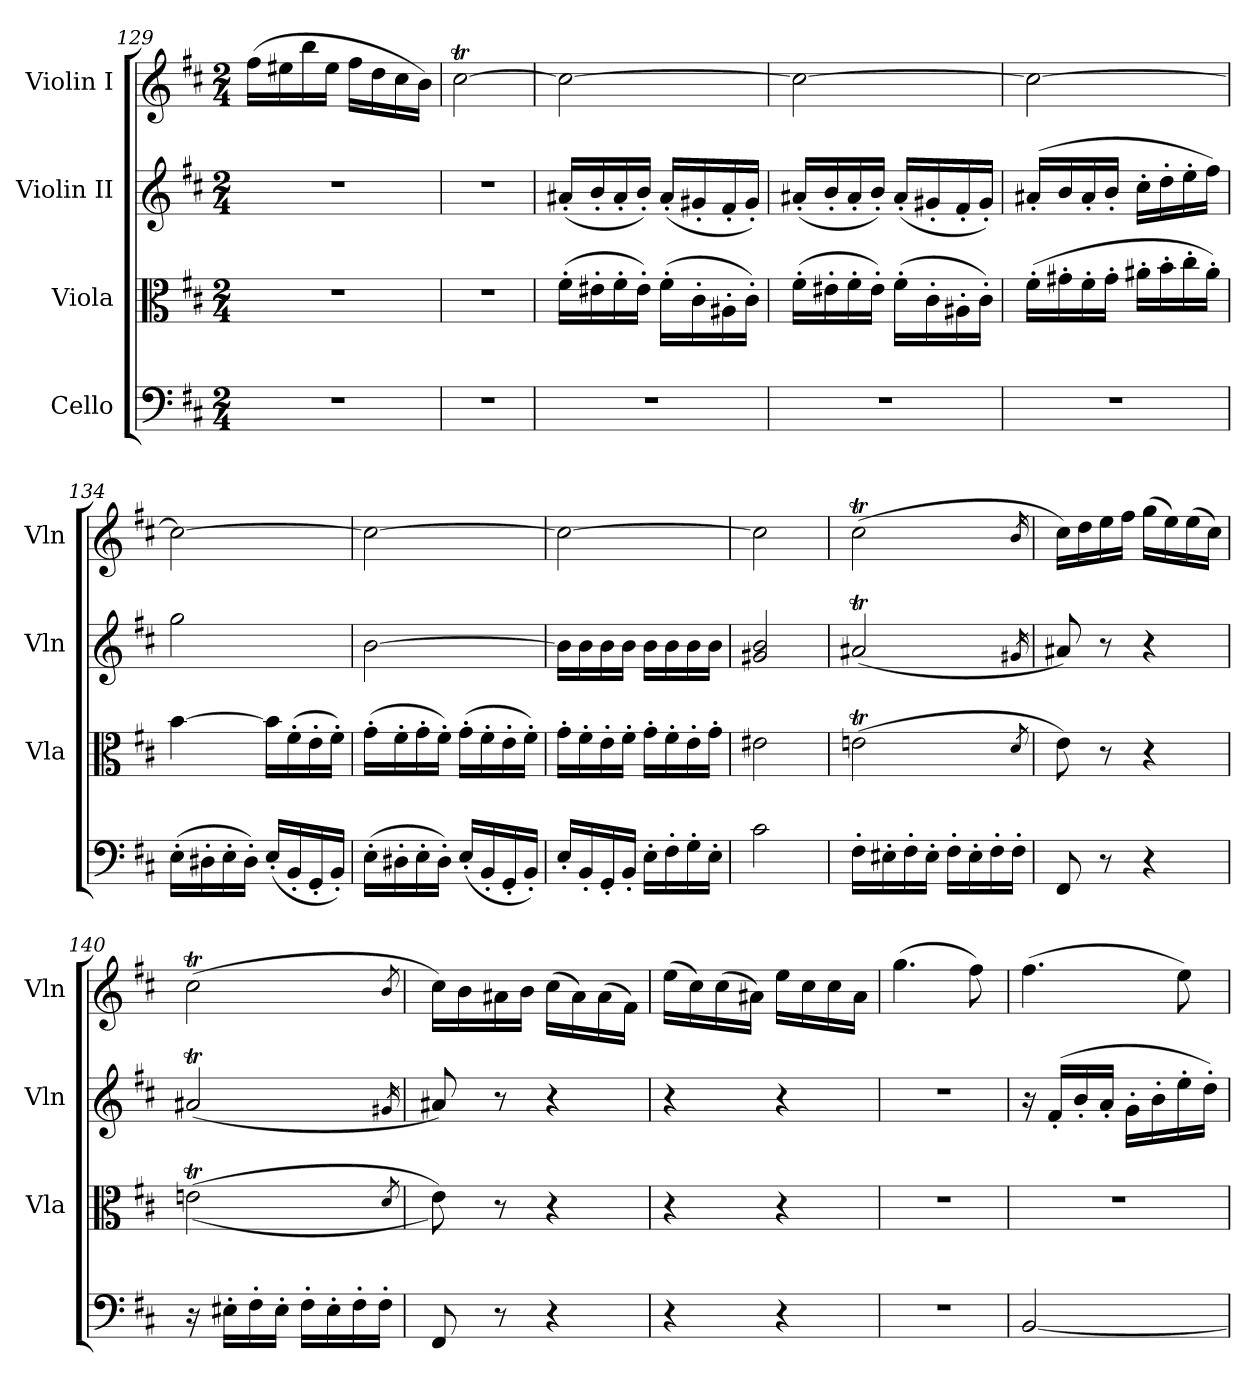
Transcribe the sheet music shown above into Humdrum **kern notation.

**kern	**kern	**kern	**kern
*part4	*part3	*part2	*part1
*staff4	*staff3	*staff2	*staff1
*I"Cello	*I"Viola	*I"Violin II	*I"Violin I
*	*I'Vla	*I'Vln	*I'Vln
*clefF4	*clefC3	*clefG2	*clefG2
*k[f#c#]	*k[f#c#]	*k[f#c#]	*k[f#c#]
*M2/4	*M2/4	*M2/4	*M2/4
=129	=129	=129	=129
2r	2r	2r	(>16ff#\LL
.	.	.	16ee#X\
.	.	.	16bb\
.	.	.	16ee#\JJ
.	.	.	16ff#\LL
.	.	.	16dd\
.	.	.	16cc#\
.	.	.	16b\JJ)
=130	=130	=130	=130
2r	2r	2r	[2cc#t\
=131	=131	=131	=131
2r	(>16f#'\LL	(<16a#X'/LL	2cc#\_
.	16e#X'\	16b'/	.
.	16f#'\	16a#'/	.
.	16e#'\JJ)	16b'/JJ)	.
.	(>16f#'\LL	(<16a#'/LL	.
.	16c#'\	16g#X'/	.
.	16A#X'\	16f#'/	.
.	16c#'\JJ)	16g#'/JJ)	.
=132	=132	=132	=132
2r	(>16f#'\LL	(<16a#X'/LL	2cc#\_
.	16e#X'\	16b'/	.
.	16f#'\	16a#'/	.
.	16e#'\JJ)	16b'/JJ)	.
.	(>16f#'\LL	(<16a#'/LL	.
.	16c#'\	16g#X'/	.
.	16A#X'\	16f#'/	.
.	16c#'\JJ)	16g#'/JJ)	.
!!LO:PB:g=z
=133	=133	=133	=133
2r	(>16f#'\LL	(>16a#X'/LL	2cc#\_
.	16g#X'\	16b/	.
.	16f#'\	16a#'/	.
.	16g#'\JJ	16b'/JJ	.
.	16a#X'\LL	16cc#'\LL	.
.	16b'\	16dd'\	.
.	16cc#'\	16ee'\	.
.	16a#'\JJ)	16ff#\JJ)	.
=134	=134	=134	=134
(>16E'\LL	[4b\	2gg\	2cc#\_
16D#X'\	.	.	.
16E'\	.	.	.
16D#'\JJ)	.	.	.
(<16E'/LL	16b\LL]	.	.
16BB'/	(>16f#'\	.	.
16GG'/	16e'\	.	.
16BB'/JJ)	16f#'\JJ)	.	.
=135	=135	=135	=135
(>16E'\LL	(>16g'\LL	[2b\	2cc#\_
16D#X'\	16f#'\	.	.
16E'\	16g'\	.	.
16D#'\JJ)	16f#'\JJ)	.	.
(<16E'/LL	(>16g'\LL	.	.
16BB'/	16f#'\	.	.
16GG'/	16e'\	.	.
16BB'/JJ)	16f#'\JJ)	.	.
=136	=136	=136	=136
16E'/LL	16g'\LL	16b\LL]	2cc#\_
16BB'/	16f#'\	16b\	.
16GG'/	16e'\	16b\	.
16BB'/JJ	16f#'\JJ	16b\JJ	.
16E'\LL	16g'\LL	16b\LL	.
16F#'\	16f#'\	16b\	.
16G'\	16e'\	16b\	.
16E'\JJ	16g'\JJ	16b\JJ	.
=137	=137	=137	=137
2c#\	2e#X\	2g#X/ 2b/	2cc#\]
=138	=138	=138	=138
16F#'\LL	(>2enT\	(<2a#Xt/	(>2cc#t\
16E#X'\	.	.	.
16F#'\	.	.	.
16E#'\JJ	.	.	.
16F#'\LL	.	.	.
16E#'\	.	.	.
16F#'\	.	.	.
16F#'\JJ	.	.	.
.	8qd/	16qg#X/	16qb/
=139	=139	=139	=139
8FF#/	8e\)	8a#X/)	16cc#\LL)
.	.	.	16dd\
8r	8r	8r	16ee\
.	.	.	16ff#\JJ
4r	4r	4r	(>16gg\LL
.	.	.	16ee\)
.	.	.	(>16ee\
.	.	.	16cc#\JJ)
=140	=140	=140	=140
16r	(>(>2enT\	(<2a#Xt/	(>2cc#t\
16E#X'\LL	.	.	.
16F#'\	.	.	.
16E#'\JJ	.	.	.
16F#'\LL	.	.	.
16E#'\	.	.	.
16F#'\	.	.	.
16F#'\JJ	.	.	.
.	8qd/	16qg#X/	8qb/
=141	=141	=141	=141
8FF#/	8e\))	8a#X/)	16cc#\LL)
.	.	.	16b\
8r	8r	8r	16a#X\
.	.	.	16b\JJ
4r	4r	4r	(>16cc#\LL
.	.	.	16a#\)
.	.	.	(>16a#\
.	.	.	16f#\JJ)
=142	=142	=142	=142
4r	4r	4r	(>16ee\LL
.	.	.	16cc#\)
.	.	.	(>16cc#\
.	.	.	16a#X\JJ)
4r	4r	4r	16ee\LL
.	.	.	16cc#\
.	.	.	16cc#\
.	.	.	16a#\JJ
=143	=143	=143	=143
2r	2r	2r	(>4.gg\
.	.	.	8ff#\)
!!LO:LB:g=z
=144	=144	=144	=144
[2BB/	2r	16r	(>4.ff#\
.	.	(>16f#'/LL	.
.	.	16b'/	.
.	.	16a'/JJ	.
.	.	16g'\LL	.
.	.	16b'\	.
.	.	16ee'\	8ee\)
.	.	16dd'\JJ)	.
=	=	=	=
*-	*-	*-	*-
